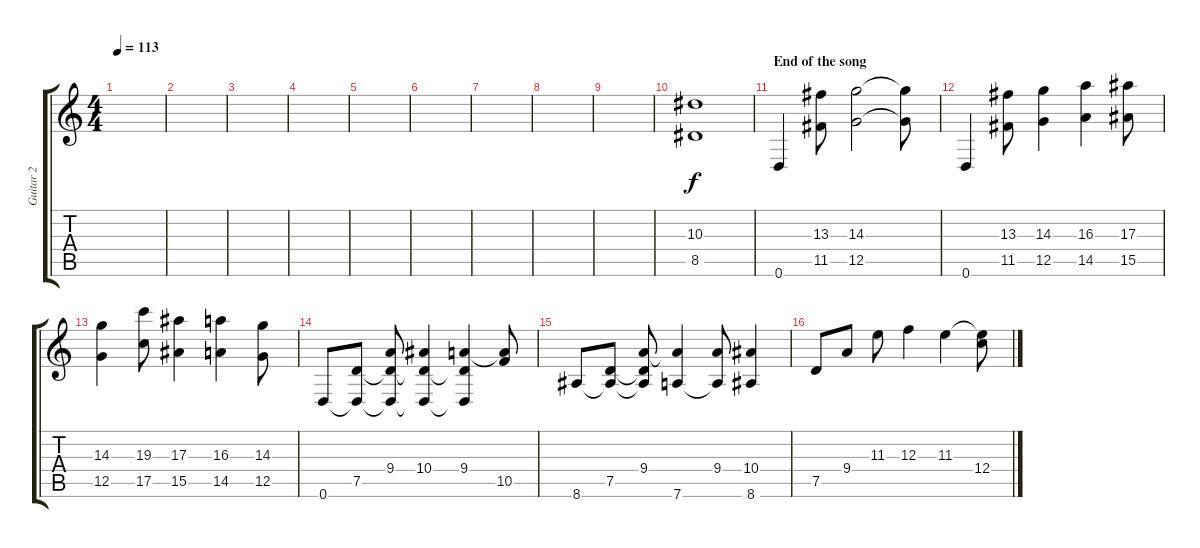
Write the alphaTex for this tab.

\track ("Guitar 2" "Guitar 2") {instrument overdrivenguitar}
\staff {score tabs}
\tuning (D4 A3 F3 C3 G2 D2) {hide}
\ts (4 4)
\tempo 113
\clef g2
\ks c
|
|
|
|
|
|
|
|
|
(10.3 8.5).1{volume 10 instrument overdrivenguitar} |
\section ("" "End of the song")
0.6.4{volume 10 instrument overdrivenguitar} (13.3 11.5).8 (14.3 12.5).2 (14.3{t} 12.5{t}).8 |
0.6.4 (13.3 11.5).8 (14.3 12.5).4 (16.3 14.5).4 (17.3 15.5).8 |
(14.3 12.5).4 (19.3 17.5).8 (17.3 15.5).4 (16.3 14.5).4 (14.3 12.5).8 |
0.6.8 (7.5 0.6{t}).8 (9.4 7.5{t} 0.6{t}).8 (10.4 7.5{t} 0.6{t}).4 (9.4 7.5{t} 0.6{t}).4 (9.4{t} 10.5).8 |
8.6.8 (7.5 8.6{t}).8 (9.4 7.5{t} 8.6{t}).8 (9.4{t} 7.6).4 (9.4 7.6{t}).8 (10.4 8.6).4 |
7.5.8{volume 13} 9.4.8 11.3.8 12.3.4 11.3.4 (11.3{t} 12.4).8
